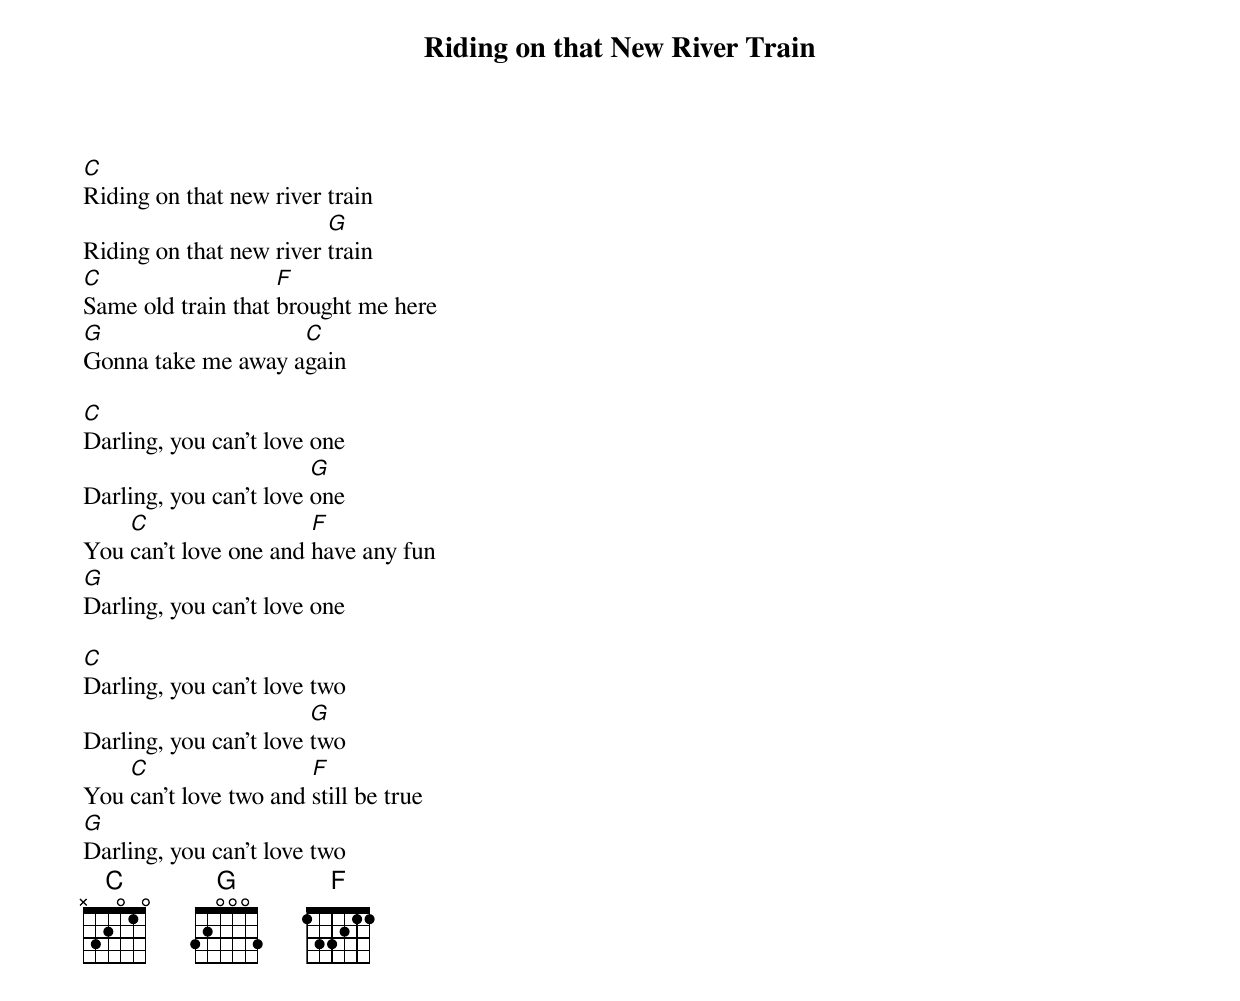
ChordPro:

{title:Riding on that New River Train}
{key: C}

[C]Riding on that new river train
Riding on that new river [G]train
[C]Same old train that [F]brought me here
[G]Gonna take me away a[C]gain

[C]Darling, you can't love one
Darling, you can't love [G]one
You [C]can't love one and [F]have any fun
[G]Darling, you can't love one

[C]Darling, you can't love two
Darling, you can't love [G]two
You [C]can't love two and [F]still be true
[G]Darling, you can't love two
